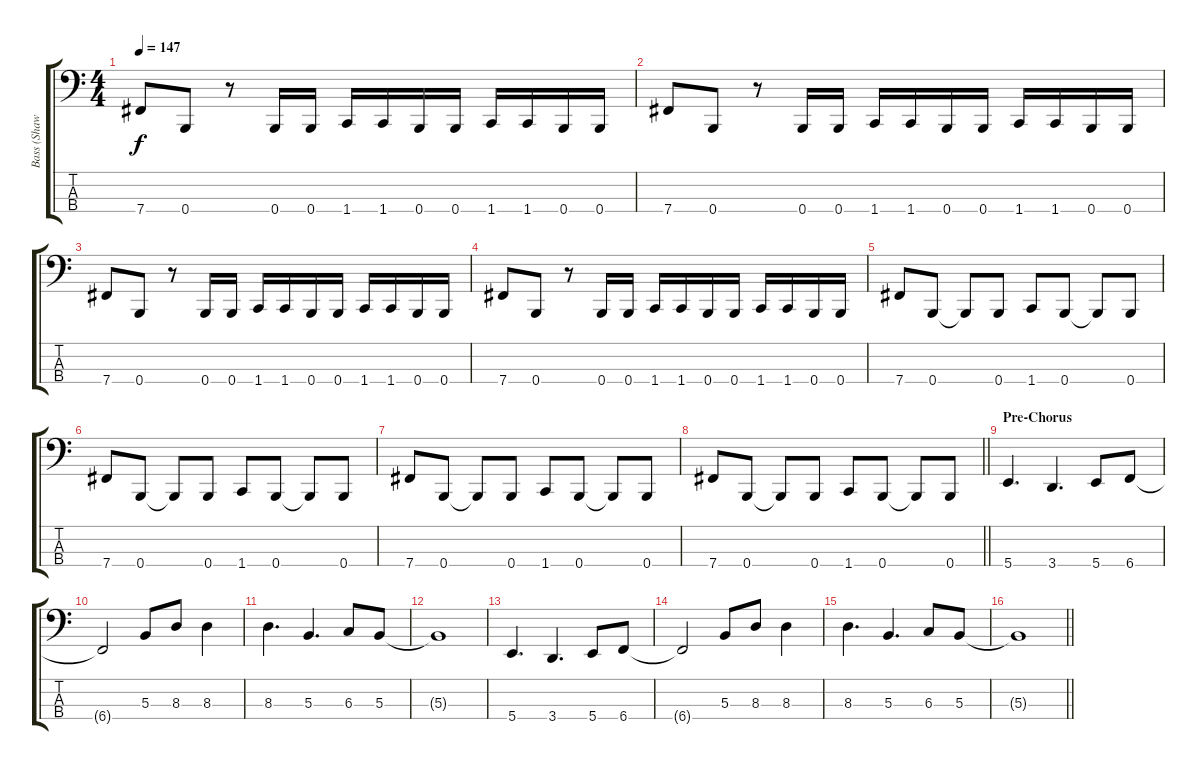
\track ("Bass (Shawn)" "Bass (Shaw") {instrument electricbasspick}
\staff {score tabs}
\tuning (E2 B1 Gb1 B0) {hide}
\ts (4 4)
\tempo 147
\clef f4
\ks c
7.4.8{dy f} 0.4.8 r.8 0.4.16 0.4.16 1.4.16 1.4.16 0.4.16 0.4.16 1.4.16 1.4.16 0.4.16 0.4.16 |
7.4.8 0.4.8 r.8 0.4.16 0.4.16 1.4.16 1.4.16 0.4.16 0.4.16 1.4.16 1.4.16 0.4.16 0.4.16 |
7.4.8 0.4.8 r.8 0.4.16 0.4.16 1.4.16 1.4.16 0.4.16 0.4.16 1.4.16 1.4.16 0.4.16 0.4.16 |
7.4.8 0.4.8 r.8 0.4.16 0.4.16 1.4.16 1.4.16 0.4.16 0.4.16 1.4.16 1.4.16 0.4.16 0.4.16 |
7.4.8 0.4.8 0.4{t}.8 0.4.8 1.4.8 0.4.8 0.4{t}.8 0.4.8 |
7.4.8 0.4.8 0.4{t}.8 0.4.8 1.4.8 0.4.8 0.4{t}.8 0.4.8 |
7.4.8 0.4.8 0.4{t}.8 0.4.8 1.4.8 0.4.8 0.4{t}.8 0.4.8 |
\barLineRight lightlight
7.4.8 0.4.8 0.4{t}.8 0.4.8 1.4.8 0.4.8 0.4{t}.8 0.4.8 |
\section ("" "Pre-Chorus")
5.4.4{d} 3.4.4{d} 5.4.8 6.4.8 |
6.4{t}.2 5.3.8 8.3.8 8.3.4 |
8.3.4{d} 5.3.4{d} 6.3.8 5.3.8 |
5.3{t}.1 |
5.4.4{d} 3.4.4{d} 5.4.8 6.4.8 |
6.4{t}.2 5.3.8 8.3.8 8.3.4 |
8.3.4{d} 5.3.4{d} 6.3.8 5.3.8 |
\barLineRight lightlight
5.3{t}.1
